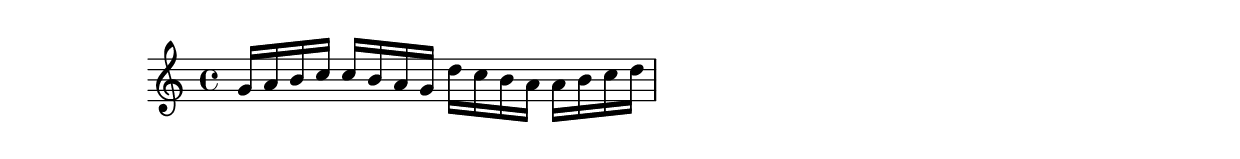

\version "2.6.0"
\header { texidoc = "@cindex Beam Damp
Beams are less steep than the notes they encompass. " }

\relative c''{
  %%		\stemUp
  %%		 a16[ b b c]
  %%		 c[ b b a]
  %%		\stemDown
  %%		 c[ b b a]
  %%		 a[ b b c]
  \stemUp
  g16[ a b c]
  c[ b a g]
  \stemDown
  d'[ c b a]
  a[ b c d]
}
\layout{
  raggedright = ##t
}


